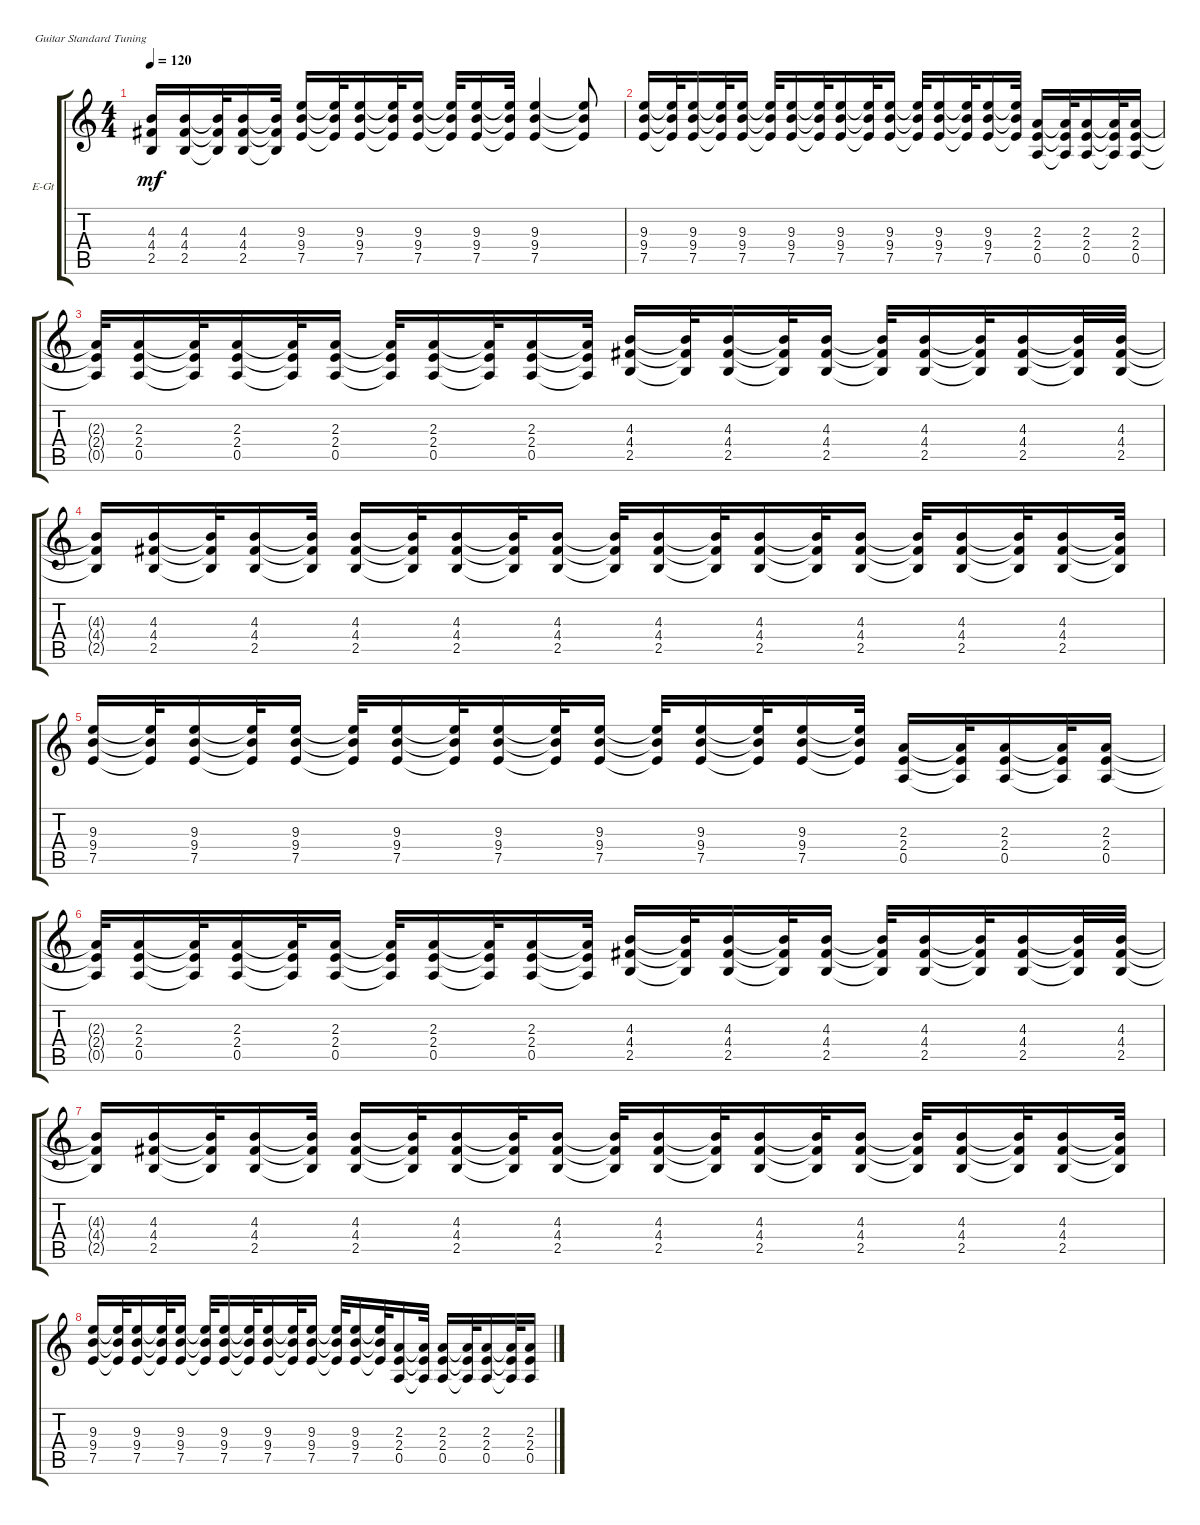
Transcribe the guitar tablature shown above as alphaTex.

\defaultSystemsLayout 4
\bracketExtendMode groupsimilarinstruments
\firstSystemTrackNameOrientation horizontal
\otherSystemsTrackNameOrientation horizontal
\track ("Electric Guitar" "E-Gt") {instrument distortionguitar}
\staff {score tabs}
\tuning (E4 B3 G3 D3 A2 E2)
\ts (4 4)
\tempo 120
\clef g2
\ks c
(2.5{t} 4.4{t} 4.3{t}).16{dy mf} (4.3 4.4 2.5).16 (4.3{t} 4.4{t} 2.5{t}).32 (4.3 4.4 2.5).16 (4.3{t} 4.4{t} 2.5{t}).32 (7.5 9.4 9.3).16 (7.5{t} 9.4{t} 9.3{t}).32 (7.5 9.4 9.3).16 (7.5{t} 9.4{t} 9.3{t}).32 (7.5 9.4 9.3).16 (7.5{t} 9.4{t} 9.3{t}).32 (7.5 9.4 9.3).16 (7.5{t} 9.4{t} 9.3{t}).32 (7.5 9.4 9.3).4 (7.5{t} 9.4{t} 9.3{t}).8 |
(7.5 9.4 9.3).16 (9.3{t} 7.5{t} 9.4{t}).32 (7.5 9.4 9.3).16 (9.3{t} 7.5{t} 9.4{t}).32 (7.5 9.4 9.3).16 (9.3{t} 7.5{t} 9.4{t}).32 (7.5 9.4 9.3).16 (9.3{t} 7.5{t} 9.4{t}).32 (7.5 9.4 9.3).16 (9.3{t} 7.5{t} 9.4{t}).32 (7.5 9.4 9.3).16 (9.3{t} 7.5{t} 9.4{t}).32 (7.5 9.4 9.3).16 (7.5{t} 9.4{t} 9.3{t}).32 (7.5 9.4 9.3).16 (7.5{t} 9.4{t} 9.3{t}).32 (2.3 0.5 2.4).16 (2.3{t} 0.5{t} 2.4{t}).32 (2.3 0.5 2.4).16 (2.3{t} 0.5{t} 2.4{t}).32 (2.3 0.5 2.4).16 |
(2.3{t} 0.5{t} 2.4{t}).32 (2.3 0.5 2.4).16 (2.3{t} 0.5{t} 2.4{t}).32 (2.3 0.5 2.4).16 (2.3{t} 0.5{t} 2.4{t}).32 (2.3 0.5 2.4).16 (2.3{t} 0.5{t} 2.4{t}).32 (2.3 0.5 2.4).16 (2.3{t} 0.5{t} 2.4{t}).32 (2.3 0.5 2.4).16 (2.3{t} 0.5{t} 2.4{t}).32 (2.5 4.4 4.3).16 (2.5{t} 4.4{t} 4.3{t}).32 (2.5 4.4 4.3).16 (2.5{t} 4.4{t} 4.3{t}).32 (2.5 4.4 4.3).16 (2.5{t} 4.4{t} 4.3{t}).32 (2.5 4.4 4.3).16 (2.5{t} 4.4{t} 4.3{t}).32 (2.5 4.4 4.3).16 (2.5{t} 4.4{t} 4.3{t}).32 (2.5 4.4 4.3).32 |
(2.5{t} 4.4{t} 4.3{t}).16 (2.5 4.4 4.3).16 (2.5{t} 4.4{t} 4.3{t}).32 (2.5 4.4 4.3).16 (2.5{t} 4.4{t} 4.3{t}).32 (2.5 4.4 4.3).16 (2.5{t} 4.4{t} 4.3{t}).32 (2.5 4.4 4.3).16 (2.5{t} 4.4{t} 4.3{t}).32 (2.5 4.4 4.3).16 (2.5{t} 4.4{t} 4.3{t}).32 (2.5 4.4 4.3).16 (2.5{t} 4.4{t} 4.3{t}).32 (2.5 4.4 4.3).16 (2.5{t} 4.4{t} 4.3{t}).32 (2.5 4.4 4.3).16 (2.5{t} 4.4{t} 4.3{t}).32 (2.5 4.4 4.3).16 (2.5{t} 4.4{t} 4.3{t}).32 (2.5 4.4 4.3).16 (2.5{t} 4.4{t} 4.3{t}).32 |
(7.5 9.4 9.3).16 (9.3{t} 7.5{t} 9.4{t}).32 (7.5 9.4 9.3).16 (9.3{t} 7.5{t} 9.4{t}).32 (7.5 9.4 9.3).16 (9.3{t} 7.5{t} 9.4{t}).32 (7.5 9.4 9.3).16 (9.3{t} 7.5{t} 9.4{t}).32 (7.5 9.4 9.3).16 (9.3{t} 7.5{t} 9.4{t}).32 (7.5 9.4 9.3).16 (9.3{t} 7.5{t} 9.4{t}).32 (7.5 9.4 9.3).16 (7.5{t} 9.4{t} 9.3{t}).32 (7.5 9.4 9.3).16 (7.5{t} 9.4{t} 9.3{t}).32 (2.3 0.5 2.4).16 (2.3{t} 0.5{t} 2.4{t}).32 (2.3 0.5 2.4).16 (2.3{t} 0.5{t} 2.4{t}).32 (2.3 0.5 2.4).16 |
(2.3{t} 0.5{t} 2.4{t}).32 (2.3 0.5 2.4).16 (2.3{t} 0.5{t} 2.4{t}).32 (2.3 0.5 2.4).16 (2.3{t} 0.5{t} 2.4{t}).32 (2.3 0.5 2.4).16 (2.3{t} 0.5{t} 2.4{t}).32 (2.3 0.5 2.4).16 (2.3{t} 0.5{t} 2.4{t}).32 (2.3 0.5 2.4).16 (2.3{t} 0.5{t} 2.4{t}).32 (2.5 4.4 4.3).16 (2.5{t} 4.4{t} 4.3{t}).32 (2.5 4.4 4.3).16 (2.5{t} 4.4{t} 4.3{t}).32 (2.5 4.4 4.3).16 (2.5{t} 4.4{t} 4.3{t}).32 (2.5 4.4 4.3).16 (2.5{t} 4.4{t} 4.3{t}).32 (2.5 4.4 4.3).16 (2.5{t} 4.4{t} 4.3{t}).32 (2.5 4.4 4.3).32 |
(2.5{t} 4.4{t} 4.3{t}).16 (2.5 4.4 4.3).16 (2.5{t} 4.4{t} 4.3{t}).32 (2.5 4.4 4.3).16 (2.5{t} 4.4{t} 4.3{t}).32 (2.5 4.4 4.3).16 (2.5{t} 4.4{t} 4.3{t}).32 (2.5 4.4 4.3).16 (2.5{t} 4.4{t} 4.3{t}).32 (2.5 4.4 4.3).16 (2.5{t} 4.4{t} 4.3{t}).32 (2.5 4.4 4.3).16 (2.5{t} 4.4{t} 4.3{t}).32 (2.5 4.4 4.3).16 (2.5{t} 4.4{t} 4.3{t}).32 (2.5 4.4 4.3).16 (2.5{t} 4.4{t} 4.3{t}).32 (2.5 4.4 4.3).16 (2.5{t} 4.4{t} 4.3{t}).32 (2.5 4.4 4.3).16 (2.5{t} 4.4{t} 4.3{t}).32 |
(9.3 9.4 7.5).16 (9.3{t} 9.4{t} 7.5{t}).32 (9.3 9.4 7.5).16 (9.3{t} 9.4{t} 7.5{t}).32 (9.3 9.4 7.5).16 (9.3{t} 9.4{t} 7.5{t}).32 (9.3 9.4 7.5).16 (9.3{t} 9.4{t} 7.5{t}).32 (9.3 9.4 7.5).16 (9.3{t} 9.4{t} 7.5{t}).32 (9.3 9.4 7.5).16 (9.3{t} 9.4{t} 7.5{t}).32 (9.3 9.4 7.5).16 (9.3{t} 9.4{t} 7.5{t}).32 (2.3 2.4 0.5).16 (2.3{t} 2.4{t} 0.5{t}).32 (2.3 2.4 0.5).16 (2.3{t} 2.4{t} 0.5{t}).32 (2.3 2.4 0.5).16 (2.3{t} 2.4{t} 0.5{t}).32 (2.3 2.4 0.5).16
